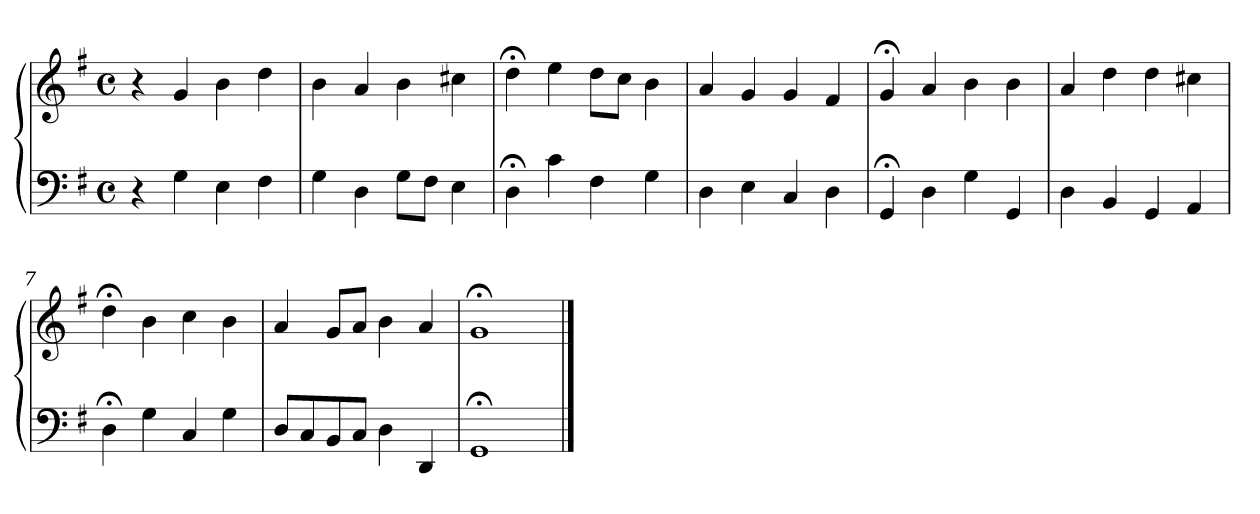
**kern	**kern
*part1	*part1
*staff2	*staff1
*clefF4	*clefG2
*k[f#]	*k[f#]
*M4/4	*M4/4
*met(c)	*met(c)
=1	=1
4r	4r
4G	4g
4E	4b
4F#	4dd
=2	=2
4G	4b
4D	4a
8GL	4b
8F#J	.
4E	4cc#X
=3	=3
4D;<	4dd;<
4c	4ee
4F#	8ddL
.	8ccJ
4G	4b
=4	=4
4D	4a
4E	4g
4C	4g
4D	4f#
=5	=5
4GG;<	4g;<
4D	4a
4G	4b
4GG	4b
=6	=6
4D	4a
4BB	4dd
4GG	4dd
4AA	4cc#X
=7	=7
4D;<	4dd;<
4G	4b
4C	4cc
4G	4b
!!LO:LB:g=z
=8	=8
8DL	4a
8C	.
8BB	8gL
8CJ	8aJ
4D	4b
4DD	4a
=9	=9
1GG;<	1g;<
==	==
*-	*-
